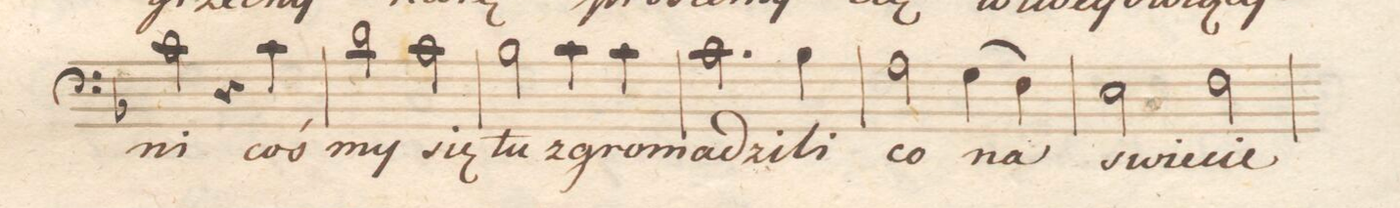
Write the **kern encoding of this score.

**kern	**text	**dynam
*I"Baſso.	*	*
*clefF4	*	*
*k[b-]	*	*
*met(c|)	*	*
*M2/2	*	*
2c\	-ni	.
4r	.	.
4c\	Coś-	.
=42	=42	=42
2d\	-my	.
2c\	się	.
=43	=43	=43
2B-\	tu	.
4c\	zgro-	.
4c\	-ma-	.
=44	=44	=44
2.c\	-dzi-	.
4B-\	-li	.
=45	=45	=45
2A\	co	.
(4G\	na	.
4F\)	.	.
=46	=46	=46
2E\	swie-	.
2F\	-cie	.
=47	=47	=47
*-	*-	*-
